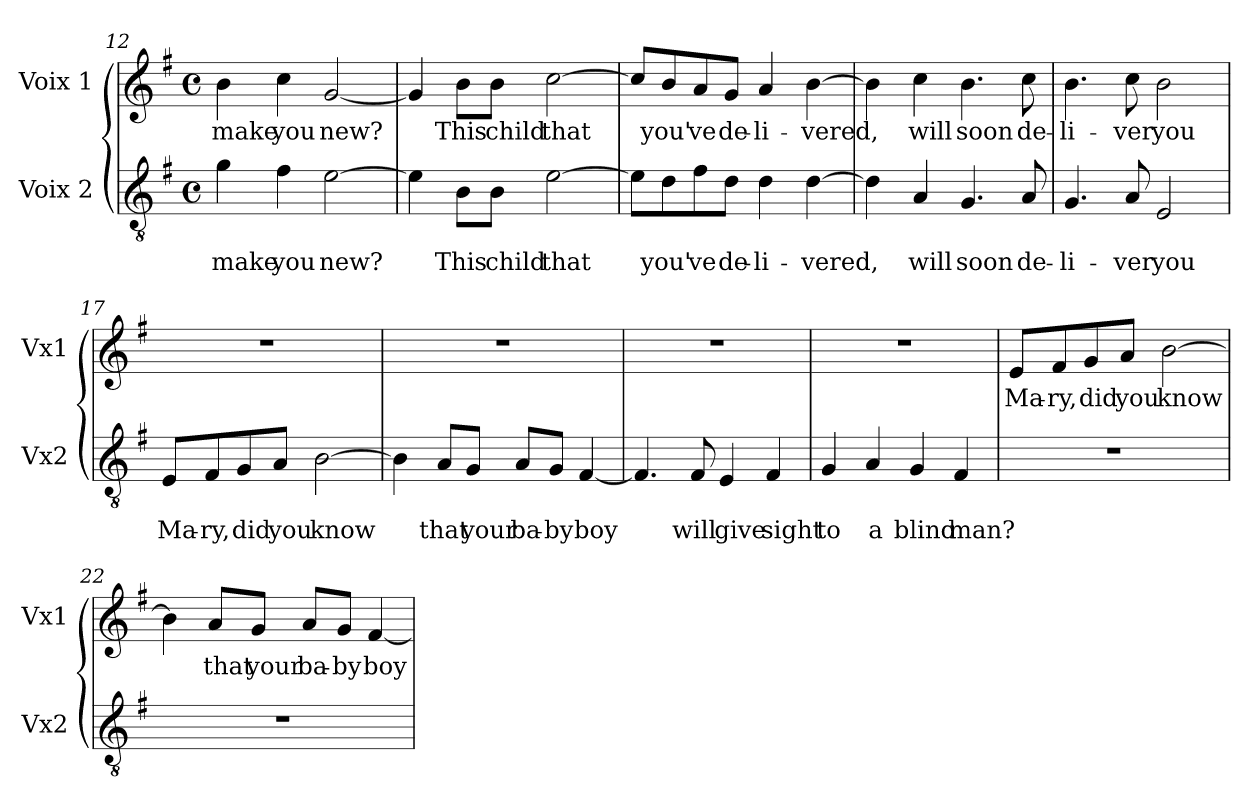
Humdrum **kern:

**kern	**text	**text	**kern	**text
*part2	*part2	*part2	*part1	*part1
*staff2	*staff2	*staff2	*staff1	*staff1
*I"Voix 2	*	*	*I"Voix 1	*
*I'Vx2	*	*	*I'Vx1	*
*clefGv2	*	*	*clefG2	*
*k[f#]	*	*	*k[f#]	*
*G:	*	*	*G:	*
*M4/4	*	*	*M4/4	*
*met(c)	*	*	*met(c)	*
=12	=12	=12	=12	=12
!	!	!LO:LY:b	!	!
!	!	!	!	!LO:LY:b
4g\	.	make	4b\	make
!	!	!LO:LY:b	!	!
!	!	!	!	!LO:LY:b
4f#\	.	you	4cc\	you
!	!	!LO:LY:b	!	!
!	!	!	!	!LO:LY:b
[2e\	.	new?	[2g/	new?
!!LO:LB:g=z
=13	=13	=13	=13	=13
4e\]	.	.	4g/]	.
!	!	!LO:LY:b	!	!
!	!	!	!	!LO:LY:b
8B\L	.	This	8b\L	This
!	!	!LO:LY:b	!	!
!	!	!	!	!LO:LY:b
8B\J	.	child	8b\J	child
!	!	!LO:LY:b	!	!
!	!	!	!	!LO:LY:b
[2e\	.	that	[2cc\	that
=14	=14	=14	=14	=14
8e\L]	.	.	8cc/L]	.
!	!	!LO:LY:b	!	!
!	!	!	!	!LO:LY:b
8d\	.	you'	8b/	you'
!	!	!LO:LY:b	!	!
!	!	!	!	!LO:LY:b
8f#\	.	ve	8a/	ve
!	!	!LO:LY:b	!	!
!	!	!	!	!LO:LY:b
8d\J	.	de-	8g/J	de-
!	!	!LO:LY:b	!	!
!	!	!	!	!LO:LY:b
4d\	.	-li-	4a/	-li-
!	!	!LO:LY:b	!	!
!	!	!	!	!LO:LY:b
[4d\	.	-vered,	[4b\	-vered,
=15	=15	=15	=15	=15
4d\]	.	.	4b\]	.
!	!	!LO:LY:b	!	!
!	!	!	!	!LO:LY:b
4A/	.	will	4cc\	will
!	!	!LO:LY:b	!	!
!	!	!	!	!LO:LY:b
4.G/	.	soon	4.b\	soon
!	!	!LO:LY:b	!	!
!	!	!	!	!LO:LY:b
8A/	.	de-	8cc\	de-
=16	=16	=16	=16	=16
!	!	!LO:LY:b	!	!
!	!	!	!	!LO:LY:b
4.G/	.	-li-	4.b\	-li-
!	!	!LO:LY:b	!	!
!	!	!	!	!LO:LY:b
8A/	.	-ver	8cc\	-ver
!	!	!LO:LY:b	!	!
!	!	!	!	!LO:LY:b
2E/	.	you	2b\	you
!!LO:PB:g=z
=17	=17	=17	=17	=17
!	!	!LO:LY:b	!	!
8E/L	.	Ma-	1r	.
!	!	!LO:LY:b	!	!
8F#/	.	-ry,	.	.
!	!	!LO:LY:b	!	!
8G/	.	did	.	.
!	!	!LO:LY:b	!	!
8A/J	.	you	.	.
!	!	!LO:LY:b	!	!
[2B\	.	know	.	.
=18	=18	=18	=18	=18
4B\]	.	.	1r	.
!	!	!LO:LY:b	!	!
8A/L	.	that	.	.
!	!	!LO:LY:b	!	!
8G/J	.	your	.	.
!	!	!LO:LY:b	!	!
8A/L	.	ba-	.	.
!	!	!LO:LY:b	!	!
8G/J	.	-by	.	.
!	!	!LO:LY:b	!	!
[4F#/	.	boy	.	.
=19	=19	=19	=19	=19
4.F#/]	.	.	1r	.
!	!	!LO:LY:b	!	!
8F#/	.	will	.	.
!	!	!LO:LY:b	!	!
4E/	.	give	.	.
!	!	!LO:LY:b	!	!
4F#/	.	sight	.	.
=20	=20	=20	=20	=20
!	!	!LO:LY:b	!	!
4G/	.	to	1r	.
!	!	!LO:LY:b	!	!
4A/	.	a	.	.
!	!	!LO:LY:b	!	!
4G/	.	blind	.	.
!	!	!LO:LY:b	!	!
4F#/	.	man?	.	.
!!LO:LB:g=z
=21	=21	=21	=21	=21
!	!	!	!	!LO:LY:b
1r	.	.	8e/L	Ma-
!	!	!	!	!LO:LY:b
.	.	.	8f#/	-ry,
!	!	!	!	!LO:LY:b
.	.	.	8g/	did
!	!	!	!	!LO:LY:b
.	.	.	8a/J	you
!	!	!	!	!LO:LY:b
.	.	.	[2b\	know
=22	=22	=22	=22	=22
1r	.	.	4b\]	.
!	!	!	!	!LO:LY:b
.	.	.	8a/L	that
!	!	!	!	!LO:LY:b
.	.	.	8g/J	your
!	!	!	!	!LO:LY:b
.	.	.	8a/L	ba-
!	!	!	!	!LO:LY:b
.	.	.	8g/J	-by
!	!	!	!	!LO:LY:b
.	.	.	[4f#/	boy
=	=	=	=	=
*-	*-	*-	*-	*-
